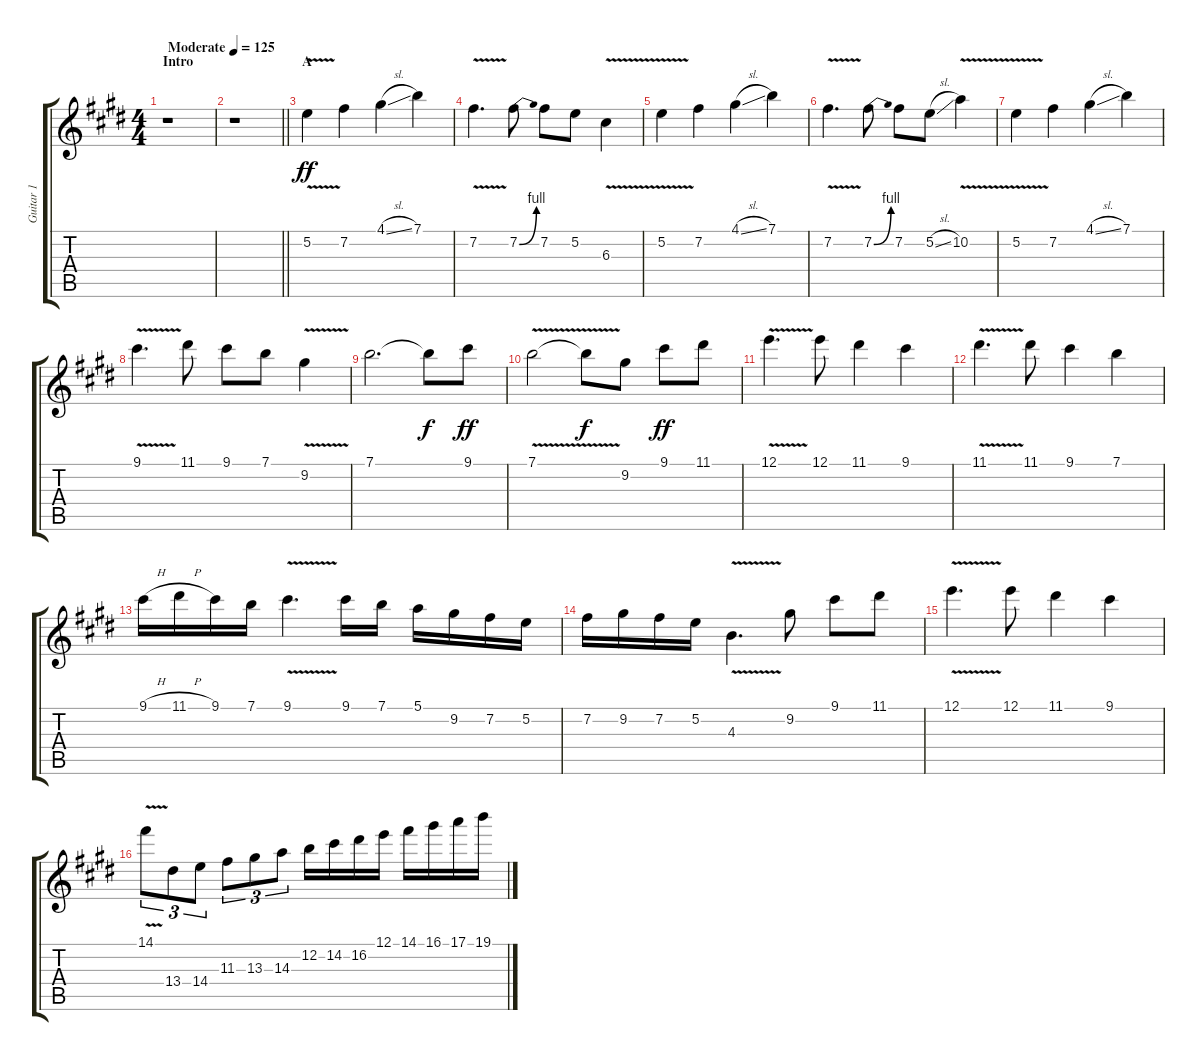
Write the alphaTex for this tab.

\track ("Guitar 1" "Guitar 1") {instrument distortionguitar}
\staff {score tabs}
\tuning (E4 B3 G3 D3 A2 E2) {hide}
\ts (4 4)
\section ("" "Intro")
\tempo (125 "Moderate")
\clef g2
\ks e
r.1{dy ff instrument distortionguitar} |
\barLineRight lightlight
r.1 |
\section ("" "A")
5.2{v}.4 7.2.4 4.1{sl}.4 7.1.4 |
7.2{v}.4{d} 7.2{be (bend 0 0 60 4)}.8 7.2.8 5.2.8 6.3{v}.4 |
5.2{v}.4 7.2.4 4.1{sl}.4 7.1.4 |
7.2{v}.4{d} 7.2{be (bend 0 0 60 4)}.8 7.2.8 5.2{sl}.8 10.2{v}.4 |
5.2{v}.4 7.2.4 4.1{sl}.4 7.1.4 |
9.1{v}.4{d} 11.1.8 9.1.8 7.1.8 9.2{v}.4 |
7.1.2{d} 7.1{t}.8{dy f} 9.1.8{dy ff} |
7.1{v}.2 7.1{t}.8{dy f} 9.2.8 9.1.8{dy ff} 11.1.8 |
12.1{v}.4{d} 12.1.8 11.1.4 9.1.4 |
11.1{v}.4{d} 11.1.8 9.1.4 7.1.4 |
9.1{h}.16 11.1{h}.16 9.1.16 7.1.16 9.1{v}.4{d} 9.1.16 7.1.16 5.1.16 9.2.16 7.2.16 5.2.16 |
7.2.16 9.2.16 7.2.16 5.2.16 4.3{v}.4{d} 9.2.8 9.1.8 11.1.8 |
12.1{v}.4{d} 12.1.8 11.1.4 9.1.4 |
14.1{v}.8{tu (3 2)} 13.4.8{tu (3 2)} 14.4.8{tu (3 2)} 11.3.8{tu (3 2)} 13.3.8{tu (3 2)} 14.3.8{tu (3 2)} 12.2.16 14.2.16 16.2.16 12.1.16 14.1.16 16.1.16 17.1.16 19.1.16
